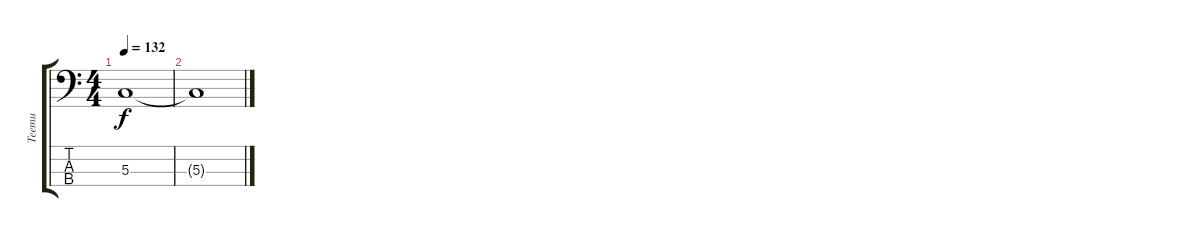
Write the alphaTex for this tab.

\track ("Teemu" "Teemu") {instrument electricbassfinger}
\staff {score tabs}
\tuning (F2 C2 G1 D1) {hide}
\ts (4 4)
\tempo 132
\clef f4
\ks c
5.3.1{dy f volume 0} |
5.3{t}.1
